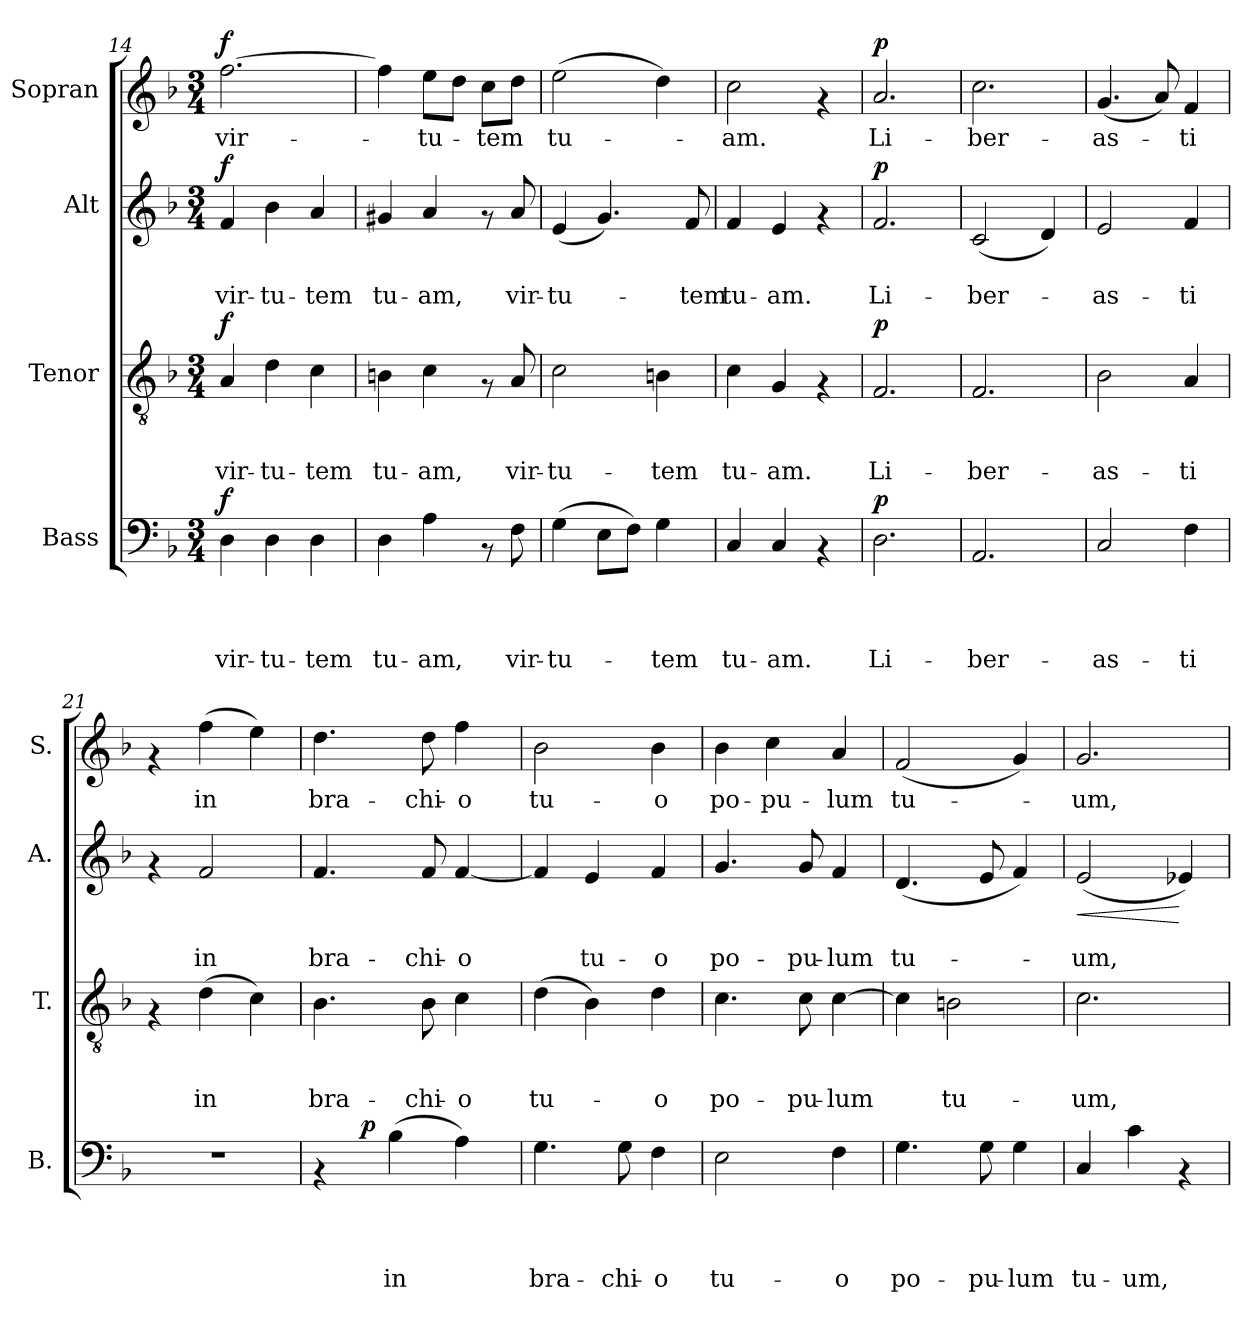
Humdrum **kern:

**kern	**text	**text	**text	**text	**dynam	**kern	**text	**text	**text	**dynam	**kern	**text	**text	**dynam	**kern	**text	**dynam
*part4	*part4	*part4	*part4	*part4	*part4	*part3	*part3	*part3	*part3	*part3	*part2	*part2	*part2	*part2	*part1	*part1	*part1
*staff4	*staff4	*staff4	*staff4	*staff4	*staff4	*staff3	*staff3	*staff3	*staff3	*staff3	*staff2	*staff2	*staff2	*staff2	*staff1	*staff1	*staff1
*I"Bass	*	*	*	*	*	*I"Tenor	*	*	*	*	*I"Alt	*	*	*	*I"Sopran	*	*
*I'B.	*	*	*	*	*	*I'T.	*	*	*	*	*I'A.	*	*	*	*I'S.	*	*
*clefF4	*	*	*	*	*	*clefGv2	*	*	*	*	*clefG2	*	*	*	*clefG2	*	*
*k[b-]	*	*	*	*	*	*k[b-]	*	*	*	*	*k[b-]	*	*	*	*k[b-]	*	*
*F:	*	*	*	*	*	*F:	*	*	*	*	*F:	*	*	*	*F:	*	*
*M3/4	*	*	*	*	*	*M3/4	*	*	*	*	*M3/4	*	*	*	*M3/4	*	*
=14	=14	=14	=14	=14	=14	=14	=14	=14	=14	=14	=14	=14	=14	=14	=14	=14	=14
!	!	!	!	!LO:LY:b	!LO:DY:a	!	!	!	!LO:LY:b	!LO:DY:a	!	!	!LO:LY:b	!LO:DY:a	!	!LO:LY:b	!LO:DY:a
4D\	.	.	.	vir-	f	4A/	.	.	vir-	f	4f/	.	vir-	f	[>2.ff\	vir-	f
!	!	!	!	!LO:LY:b	!	!	!	!	!LO:LY:b	!	!	!	!LO:LY:b	!	!	!	!
4D\	.	.	.	-tu-	.	4d\	.	.	-tu-	.	4b-\	.	-tu-	.	.	.	.
!	!	!	!	!LO:LY:b	!	!	!	!	!LO:LY:b	!	!	!	!LO:LY:b	!	!	!	!
4D\	.	.	.	-tem	.	4c\	.	.	-tem	.	4a/	.	-tem	.	.	.	.
!!LO:PB:g=z
=15	=15	=15	=15	=15	=15	=15	=15	=15	=15	=15	=15	=15	=15	=15	=15	=15	=15
!	!	!	!	!LO:LY:b	!	!	!	!	!LO:LY:b	!	!	!	!LO:LY:b	!	!	!	!
4D\	.	.	.	tu-	.	4Bn\	.	.	tu-	.	4g#X/	.	tu-	.	4ff\]	.	.
!	!	!	!	!LO:LY:b	!	!	!	!	!LO:LY:b	!	!	!	!LO:LY:b	!	!	!LO:LY:b	!
4A\	.	.	.	-am,	.	4c\	.	.	-am,	.	4a/	.	-am,	.	8ee\L	-tu-	.
.	.	.	.	.	.	.	.	.	.	.	.	.	.	.	8dd\J	.	.
!	!	!	!	!	!	!	!	!	!	!	!	!	!	!	!	!LO:LY:b	!
8rAA	.	.	.	.	.	8rF	.	.	.	.	8rf	.	.	.	8cc\L	-tem	.
!	!	!	!	!LO:LY:b	!	!	!	!	!LO:LY:b	!	!	!	!LO:LY:b	!	!	!	!
8F\	.	.	.	vir-	.	8A/	.	.	vir-	.	8a/	.	vir-	.	8dd\J	.	.
=16	=16	=16	=16	=16	=16	=16	=16	=16	=16	=16	=16	=16	=16	=16	=16	=16	=16
!	!	!	!	!LO:LY:b	!	!	!	!	!LO:LY:b	!	!	!	!LO:LY:b	!	!	!LO:LY:b	!
(>4G\	.	.	.	-tu-	.	2c\	.	.	-tu-	.	(<4e/	.	-tu-	.	(>2ee\	tu-	.
8E\L	.	.	.	.	.	.	.	.	.	.	4.g/)	.	.	.	.	.	.
8F\J)	.	.	.	.	.	.	.	.	.	.	.	.	.	.	.	.	.
!	!	!	!	!LO:LY:b	!	!	!	!	!LO:LY:b	!	!	!	!	!	!	!	!
4G\	.	.	.	-tem	.	4Bn\	.	.	-tem	.	.	.	.	.	4dd\)	.	.
!	!	!	!	!	!	!	!	!	!	!	!	!	!LO:LY:b	!	!	!	!
.	.	.	.	.	.	.	.	.	.	.	8f/	.	-tem	.	.	.	.
=17	=17	=17	=17	=17	=17	=17	=17	=17	=17	=17	=17	=17	=17	=17	=17	=17	=17
!	!	!	!	!LO:LY:b	!	!	!	!	!LO:LY:b	!	!	!	!LO:LY:b	!	!	!LO:LY:b	!
4C/	.	.	.	tu-	.	4c\	.	.	tu-	.	4f/	.	tu-	.	2cc\	-am.	.
!	!	!	!	!LO:LY:b	!	!	!	!	!LO:LY:b	!	!	!	!LO:LY:b	!	!	!	!
4C/	.	.	.	-am.	.	4G/	.	.	-am.	.	4e/	.	-am.	.	.	.	.
4rAA	.	.	.	.	.	4rF	.	.	.	.	4rf	.	.	.	4rf	.	.
=18	=18	=18	=18	=18	=18	=18	=18	=18	=18	=18	=18	=18	=18	=18	=18	=18	=18
!	!	!	!	!LO:LY:b	!LO:DY:a	!	!	!	!LO:LY:b	!LO:DY:a	!	!	!LO:LY:b	!LO:DY:a	!	!LO:LY:b	!LO:DY:a
2.D\	.	.	.	Li-	p	2.F/	.	.	Li-	p	2.f/	.	Li-	p	2.a/	Li-	p
=19	=19	=19	=19	=19	=19	=19	=19	=19	=19	=19	=19	=19	=19	=19	=19	=19	=19
!	!	!	!	!LO:LY:b	!	!	!	!	!LO:LY:b	!	!	!	!LO:LY:b	!	!	!LO:LY:b	!
2.AA/	.	.	.	-ber-	.	2.F/	.	.	-ber-	.	(<2c/	.	-ber-	.	2.cc\	-ber-	.
.	.	.	.	.	.	.	.	.	.	.	4d/)	.	.	.	.	.	.
=20	=20	=20	=20	=20	=20	=20	=20	=20	=20	=20	=20	=20	=20	=20	=20	=20	=20
!	!	!	!	!LO:LY:b	!	!	!	!	!LO:LY:b	!	!	!	!LO:LY:b	!	!	!LO:LY:b	!
2C/	.	.	.	-as-	.	2B-\	.	.	-as-	.	2e/	.	-as-	.	(<4.g/	-as-	.
.	.	.	.	.	.	.	.	.	.	.	.	.	.	.	8a/)	.	.
!	!	!	!	!LO:LY:b	!	!	!	!	!LO:LY:b	!	!	!	!LO:LY:b	!	!	!LO:LY:b	!
4F\	.	.	.	-ti	.	4A/	.	.	-ti	.	4f/	.	-ti	.	4f/	-ti	.
=21	=21	=21	=21	=21	=21	=21	=21	=21	=21	=21	=21	=21	=21	=21	=21	=21	=21
2.r	.	.	.	.	.	4rF	.	.	.	.	4rf	.	.	.	4rf	.	.
!	!	!	!	!	!	!	!	!	!LO:LY:b	!	!	!	!LO:LY:b	!	!	!LO:LY:b	!
.	.	.	.	.	.	(>4d\	.	.	in	.	2f/	.	in	.	(>4ff\	in	.
.	.	.	.	.	.	4c\)	.	.	.	.	.	.	.	.	4ee\)	.	.
!!LO:LB:g=z
=22	=22	=22	=22	=22	=22	=22	=22	=22	=22	=22	=22	=22	=22	=22	=22	=22	=22
!	!	!	!	!	!	!	!	!	!LO:LY:b	!	!	!	!LO:LY:b	!	!	!LO:LY:b	!
*^	*	*	*	*	*	*	*	*	*	*	*	*	*	*	*	*	*
4rAA	8ryy	.	.	.	.	.	4.B-\	.	.	bra-	.	4.f/	.	bra-	.	4.dd\	bra-	.
.	32ryy	.	.	.	.	.	.	.	.	.	.	.	.	.	.	.	.	.
!	!	!	!	!	!	!LO:DY:a	!	!	!	!	!	!	!	!	!	!	!	!
.	2ryy	.	.	.	.	p	.	.	.	.	.	.	.	.	.	.	.	.
!	!	!	!	!	!LO:LY:b	!	!	!	!	!	!	!	!	!	!	!	!	!
(>4B-\	.	.	.	.	in	.	.	.	.	.	.	.	.	.	.	.	.	.
!	!	!	!	!	!	!	!	!	!	!LO:LY:b	!	!	!	!LO:LY:b	!	!	!LO:LY:b	!
.	.	.	.	.	.	.	8B-\	.	.	-chi-	.	8f/	.	-chi-	.	8dd\	-chi-	.
!	!	!	!	!	!	!	!	!	!	!LO:LY:b	!	!	!	!LO:LY:b	!	!	!LO:LY:b	!
4A\)	.	.	.	.	.	.	4c\	.	.	-o	.	[<4f/	.	-o	.	4ff\	-o	.
.	16.ryy	.	.	.	.	.	.	.	.	.	.	.	.	.	.	.	.	.
=23	=23	=23	=23	=23	=23	=23	=23	=23	=23	=23	=23	=23	=23	=23	=23	=23	=23	=23
!	!	!	!	!	!LO:LY:b	!	!	!	!	!LO:LY:b	!	!	!	!	!	!	!LO:LY:b	!
*v	*v	*	*	*	*	*	*	*	*	*	*	*	*	*	*	*	*	*
4.G\	.	.	.	bra-	.	(>4d\	.	.	tu-	.	4f/]	.	.	.	2b-\	tu-	.
!	!	!	!	!	!	!	!	!	!	!	!	!	!LO:LY:b	!	!	!	!
.	.	.	.	.	.	4B-\)	.	.	.	.	4e/	.	tu-	.	.	.	.
!	!	!	!	!LO:LY:b	!	!	!	!	!	!	!	!	!	!	!	!	!
8G\	.	.	.	-chi-	.	.	.	.	.	.	.	.	.	.	.	.	.
!	!	!	!	!LO:LY:b	!	!	!	!	!LO:LY:b	!	!	!	!LO:LY:b	!	!	!LO:LY:b	!
4F\	.	.	.	-o	.	4d\	.	.	-o	.	4f/	.	-o	.	4b-\	-o	.
=24	=24	=24	=24	=24	=24	=24	=24	=24	=24	=24	=24	=24	=24	=24	=24	=24	=24
!	!	!	!	!LO:LY:b	!	!	!	!	!LO:LY:b	!	!	!	!LO:LY:b	!	!	!LO:LY:b	!
2E\	.	.	.	tu-	.	4.c\	.	.	po-	.	4.g/	.	po-	.	4b-\	po-	.
!	!	!	!	!	!	!	!	!	!	!	!	!	!	!	!	!LO:LY:b	!
.	.	.	.	.	.	.	.	.	.	.	.	.	.	.	4cc\	-pu-	.
!	!	!	!	!	!	!	!	!	!LO:LY:b	!	!	!	!LO:LY:b	!	!	!	!
.	.	.	.	.	.	8c\	.	.	-pu-	.	8g/	.	-pu-	.	.	.	.
!	!	!	!	!LO:LY:b	!	!	!	!	!LO:LY:b	!	!	!	!LO:LY:b	!	!	!LO:LY:b	!
4F\	.	.	.	-o	.	[>4c\	.	.	-lum	.	4f/	.	-lum	.	4a/	-lum	.
=25	=25	=25	=25	=25	=25	=25	=25	=25	=25	=25	=25	=25	=25	=25	=25	=25	=25
!	!	!	!	!LO:LY:b	!	!	!	!	!	!	!	!	!LO:LY:b	!	!	!LO:LY:b	!
4.G\	.	.	.	po-	.	4c\]	.	.	.	.	(<4.d/	.	tu-	.	(<2f/	tu-	.
!	!	!	!	!	!	!	!	!	!LO:LY:b	!	!	!	!	!	!	!	!
.	.	.	.	.	.	2Bn\	.	.	tu-	.	.	.	.	.	.	.	.
!	!	!	!	!LO:LY:b	!	!	!	!	!	!	!	!	!	!	!	!	!
8G\	.	.	.	-pu-	.	.	.	.	.	.	8e/	.	.	.	.	.	.
!	!	!	!	!LO:LY:b	!	!	!	!	!	!	!	!	!	!	!	!	!
4G\	.	.	.	-lum	.	.	.	.	.	.	4f/)	.	.	.	4g/)	.	.
=26	=26	=26	=26	=26	=26	=26	=26	=26	=26	=26	=26	=26	=26	=26	=26	=26	=26
!	!	!	!	!LO:LY:b	!	!	!	!	!LO:LY:b	!	!	!	!LO:LY:b	!LO:HP:b	!	!LO:LY:b	!
4C/	.	.	.	tu-	.	2.c\	.	.	-um,	.	(<2e/	.	-um,	<	2.g/	-um,	.
!	!	!	!	!LO:LY:b	!	!	!	!	!	!	!	!	!	!	!	!	!
4c\	.	.	.	-um,	.	.	.	.	.	.	.	.	.	.	.	.	.
4rAA	.	.	.	.	.	.	.	.	.	.	4e-X/)	.	.	[	.	.	.
=	=	=	=	=	=	=	=	=	=	=	=	=	=	=	=	=	=
*-	*-	*-	*-	*-	*-	*-	*-	*-	*-	*-	*-	*-	*-	*-	*-	*-	*-
